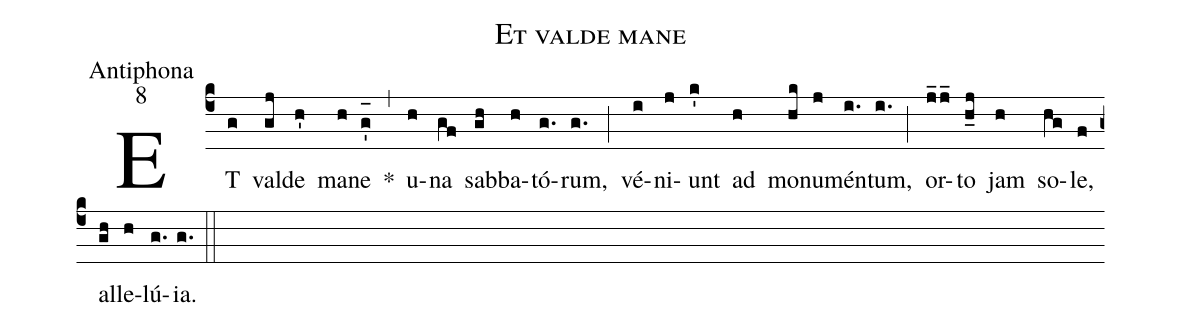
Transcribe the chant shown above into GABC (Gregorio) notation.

name:Et valde mane;
office-part:Antiphona;
mode:8;
%%
(c4) ET(g) val(gj)de(h') ma(h)ne(g'_[oh:h]) *(,) u(h)na(gf) sab(gh)ba(h)tó(g.)rum,(g.) (;) vé(i)ni(j)unt(k') ad(h) mo(hk)nu(j)mén(i.)tum,(i.) (;) or(j_2/j_)to(h_j) jam(h) so(hg)le,(f) al(gh)le(h)lú(g.){ia}.(g.) (::)
